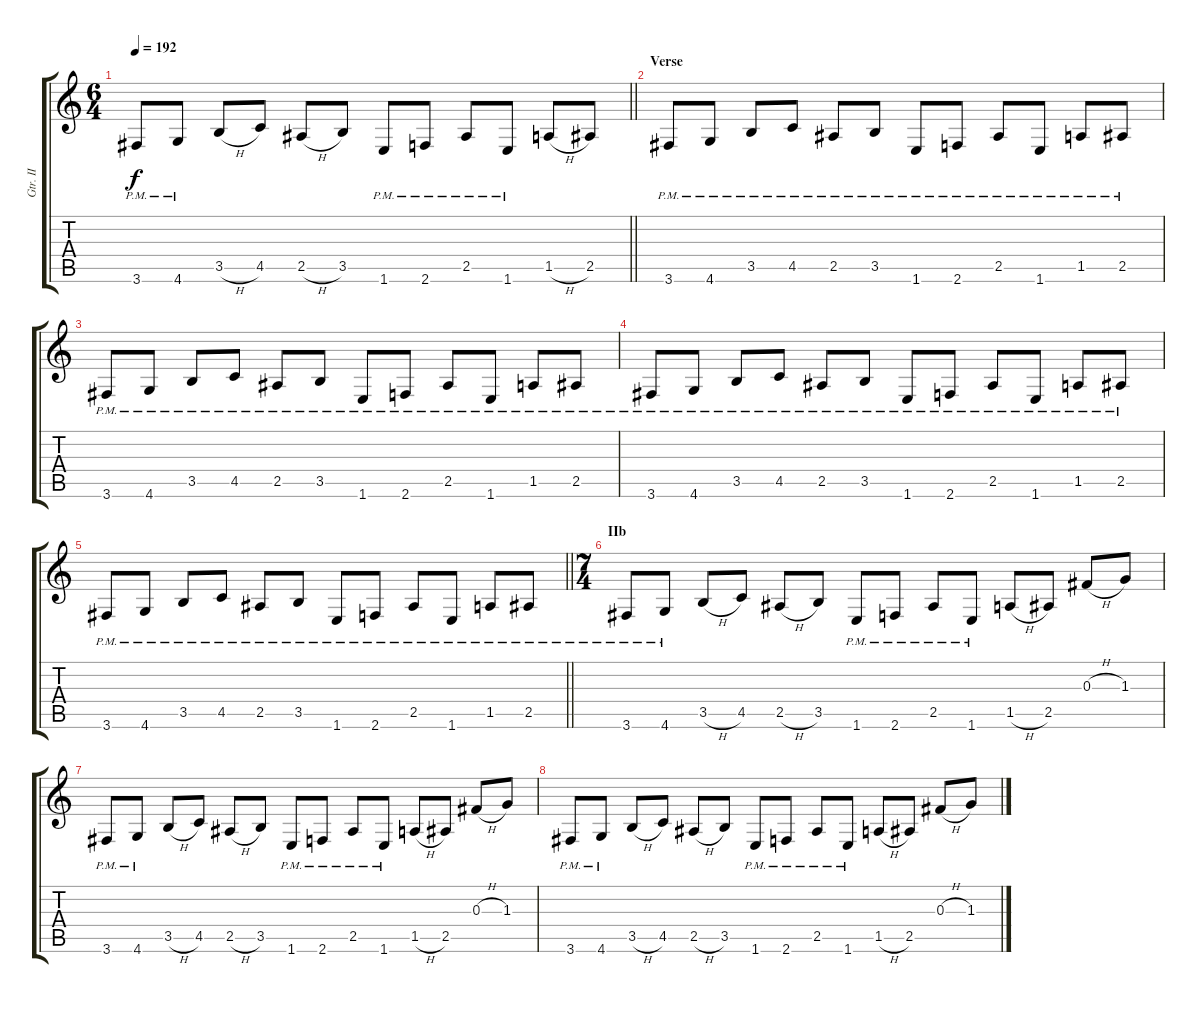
\track ("Gtr. II" "Gtr. II") {instrument overdrivenguitar}
\staff {score tabs}
\tuning (Eb4 Bb3 Gb3 Db3 Ab2 Eb2) {hide}
\ts (6 4)
\tempo 192
\clef g2
\barLineRight lightlight
\ks c
3.6{pm}.8{dy f} 4.6{pm}.8 3.5{h}.8 4.5.8 2.5{h}.8 3.5.8 1.6{pm}.8 2.6{pm}.8 2.5{pm}.8 1.6{pm}.8 1.5{h}.8 2.5.8 |
\section ("" "Verse")
3.6{pm}.8 4.6{pm}.8 3.5{pm}.8 4.5{pm}.8 2.5{pm}.8 3.5{pm}.8 1.6{pm}.8 2.6{pm}.8 2.5{pm}.8 1.6{pm}.8 1.5{pm}.8 2.5{pm}.8 |
3.6{pm}.8 4.6{pm}.8 3.5{pm}.8 4.5{pm}.8 2.5{pm}.8 3.5{pm}.8 1.6{pm}.8 2.6{pm}.8 2.5{pm}.8 1.6{pm}.8 1.5{pm}.8 2.5{pm}.8 |
3.6{pm}.8 4.6{pm}.8 3.5{pm}.8 4.5{pm}.8 2.5{pm}.8 3.5{pm}.8 1.6{pm}.8 2.6{pm}.8 2.5{pm}.8 1.6{pm}.8 1.5{pm}.8 2.5{pm}.8 |
\barLineRight lightlight
3.6{pm}.8 4.6{pm}.8 3.5{pm}.8 4.5{pm}.8 2.5{pm}.8 3.5{pm}.8 1.6{pm}.8 2.6{pm}.8 2.5{pm}.8 1.6{pm}.8 1.5{pm}.8 2.5{pm}.8 |
\ts (7 4)
\section ("" "IIb")
3.6{pm}.8 4.6{pm}.8 3.5{h}.8 4.5.8 2.5{h}.8 3.5.8 1.6{pm}.8 2.6{pm}.8 2.5{pm}.8 1.6{pm}.8 1.5{h}.8 2.5.8 0.3{h}.8 1.3.8 |
3.6{pm}.8 4.6{pm}.8 3.5{h}.8 4.5.8 2.5{h}.8 3.5.8 1.6{pm}.8 2.6{pm}.8 2.5{pm}.8 1.6{pm}.8 1.5{h}.8 2.5.8 0.3{h}.8 1.3.8 |
3.6{pm}.8 4.6{pm}.8 3.5{h}.8 4.5.8 2.5{h}.8 3.5.8 1.6{pm}.8 2.6{pm}.8 2.5{pm}.8 1.6{pm}.8 1.5{h}.8 2.5.8 0.3{h}.8 1.3.8
